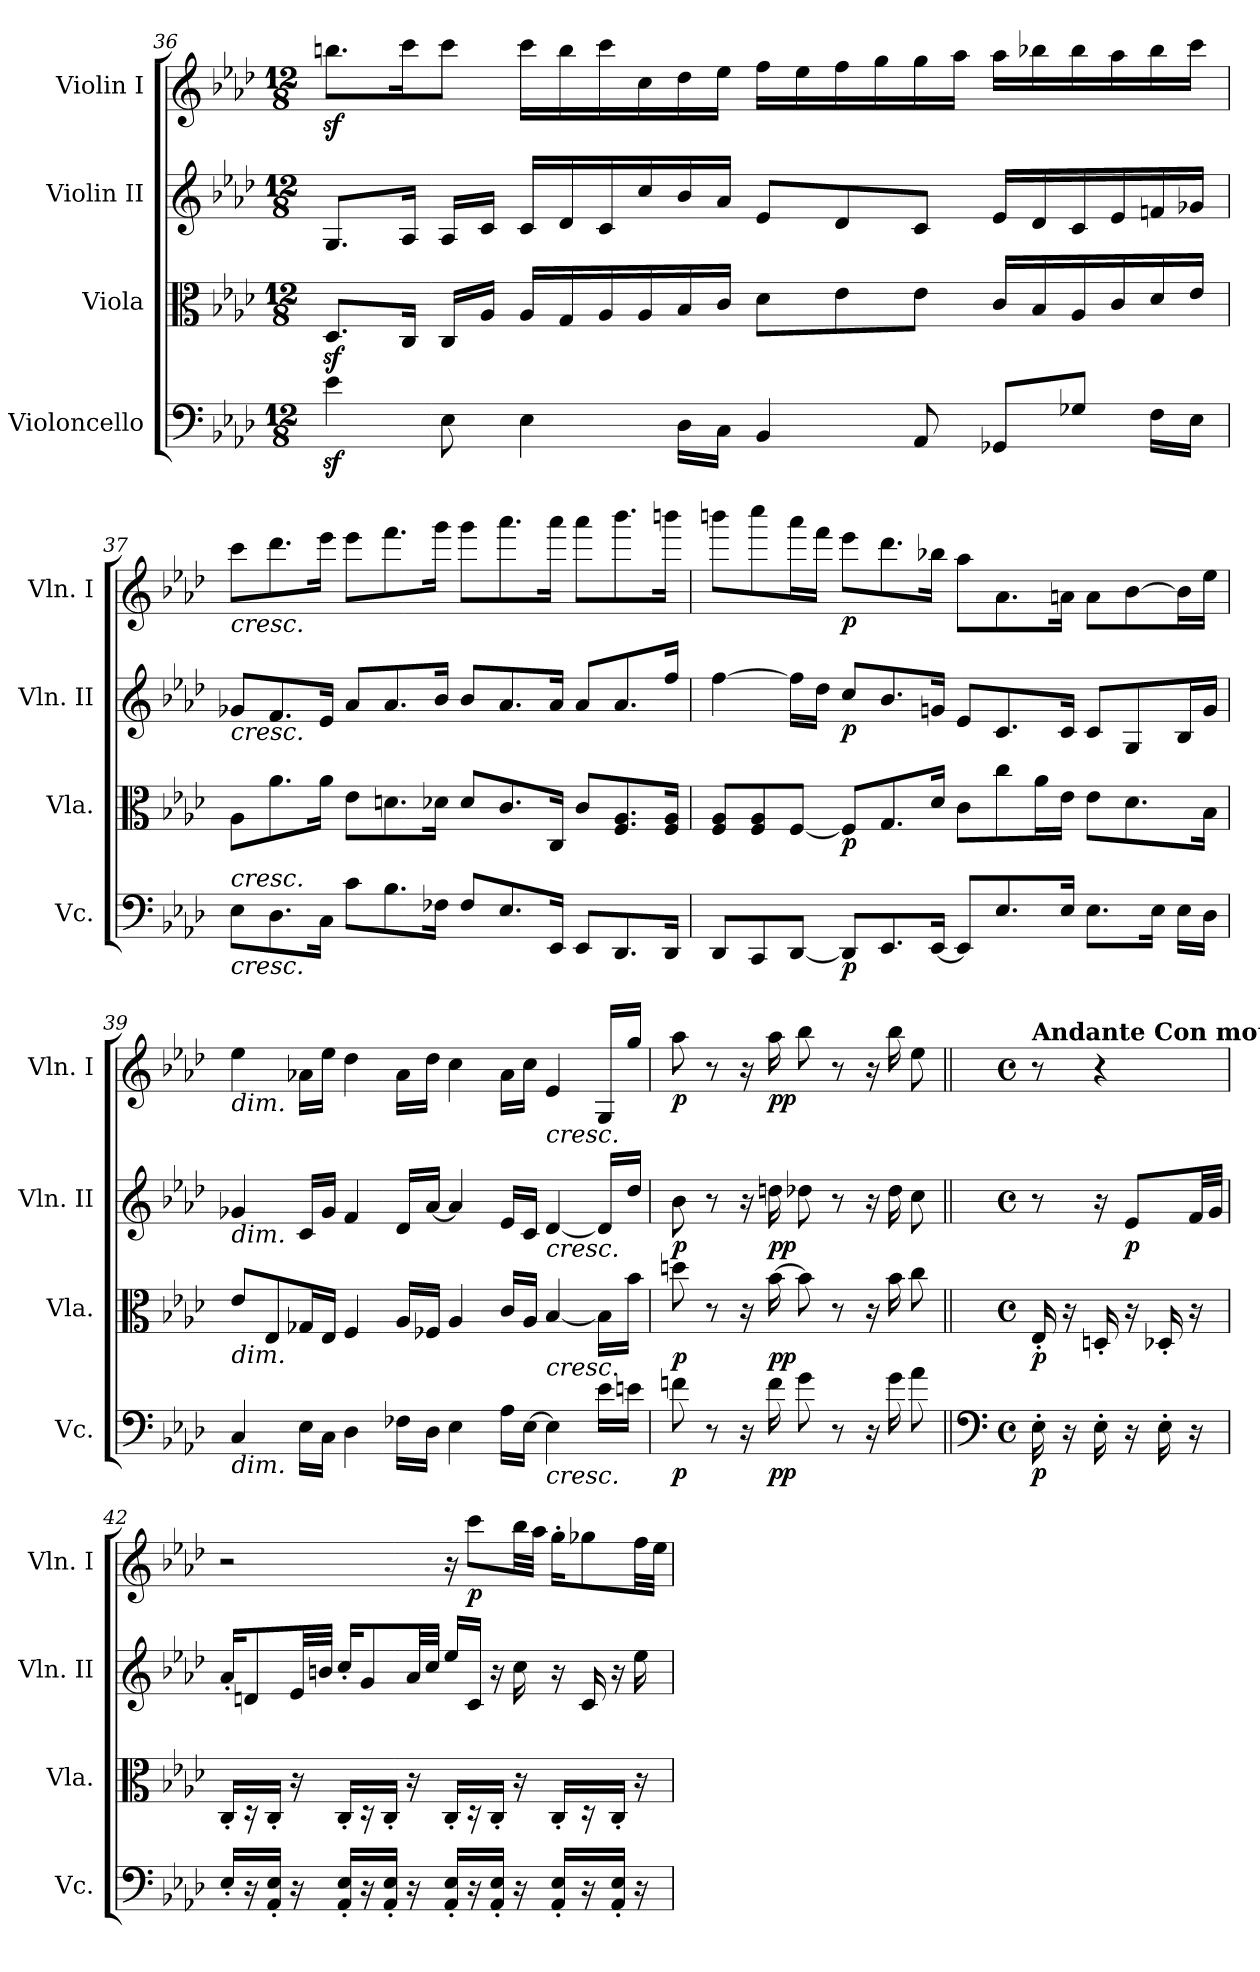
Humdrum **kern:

**kern	**dynam	**kern	**dynam	**kern	**dynam	**kern	**dynam
*part4	*part4	*part3	*part3	*part2	*part2	*part1	*part1
*staff4	*staff4	*staff3	*staff3	*staff2	*staff2	*staff1	*staff1
*I"Violoncello	*	*I"Viola	*	*I"Violin II	*	*I"Violin I	*
*I'Vc.	*	*I'Vla.	*	*I'Vln. II	*	*I'Vln. I	*
!!LO:LB:g=z
*clefF4	*	*clefC3	*	*clefG2	*	*clefG2	*
*k[b-e-a-d-]	*	*k[b-e-a-d-]	*	*k[b-e-a-d-]	*	*k[b-e-a-d-]	*
*A-:	*	*A-:	*	*A-:	*	*A-:	*
*M12/8	*	*M12/8	*	*M12/8	*	*M12/8	*
=36	=36	=36	=36	=36	=36	=36	=36
4e-z<\	.	8.D-z</L	.	8.G/L	.	8.bbnz<\L	.
.	.	16C/Jk	.	16A-/Jk	.	16ccc\K	.
8E-\	.	16C/LL	.	16A-/LL	.	8ccc\J	.
.	.	16A-/JJ	.	16c/JJ	.	.	.
4E-\	.	16A-/LL	.	16c/LL	.	16ccc\LL	.
.	.	16G/	.	16d-/	.	16bb\	.
.	.	16A-/	.	16c/	.	16ccc\	.
.	.	16A-/	.	16cc/	.	16cc\	.
16D-\LL	.	16B-/	.	16b-/	.	16dd-\	.
16C\JJ	.	16c/JJ	.	16a-/JJ	.	16ee-\JJ	.
4BB-/	.	8d-\L	.	8e-/L	.	16ff\LL	.
.	.	.	.	.	.	16ee-\	.
.	.	8e-\	.	8d-/	.	16ff\	.
.	.	.	.	.	.	16gg\	.
8AA-/	.	8e-\J	.	8c/J	.	16gg\	.
.	.	.	.	.	.	16aa-\JJ	.
8GG-X/L	.	16c/LL	.	16e-/LL	.	16aa-\LL	.
.	.	16B-/	.	16d-/	.	16bb-X\	.
8G-X/J	.	16A-/	.	16c/	.	16bb-\	.
.	.	16c/	.	16e-/	.	16aa-\	.
16F\LL	.	16d-/	.	16fn/	.	16bb-\	.
16E-\JJ	.	16e-/JJ	.	16g-X/JJ	.	16ccc\JJ	.
!!LO:PB:g=z
=37	=37	=37	=37	=37	=37	=37	=37
!	!	!	!	!	!	!LO:TX:b:i:t=cresc.	!
!	!	!	!	!LO:TX:b:i:t=cresc.	!	!	!
!LO:TX:b:i:t=cresc.	!	!	!	!	!	!	!
!LO:TX:a:i:t=cresc.	!	!	!	!	!	!	!
8E-\L	.	8A-\L	.	8g-X/L	.	8ccc\L	.
8.D-\	.	8.a-\	.	8.f/	.	8.ddd-\	.
16C\Jk	.	16a-\Jk	.	16e-/Jk	.	16eee-\Jk	.
8c\L	.	8e-\L	.	8a-/L	.	8eee-\L	.
8.B-\	.	8.dn\	.	8.a-/	.	8.fff\	.
16F-X\Jk	.	16d-X\Jk	.	16b-/Jk	.	16ggg\Jk	.
8F-/L	.	8d-/L	.	8b-/L	.	8ggg\L	.
8.E-/	.	8.c/	.	8.a-/	.	8.aaa-\	.
16EE-/Jk	.	16C/Jk	.	16a-/Jk	.	16aaa-\Jk	.
8EE-/L	.	8c/L	.	8a-/L	.	8aaa-\L	.
8.DD-/	.	8.F/ 8.A-/	.	8.a-/	.	8.bbb-\	.
16DD-/Jk	.	16F/ 16A-/Jk	.	16ff/Jk	.	16bbbn\Jk	.
!!LO:LB:g=z
=38	=38	=38	=38	=38	=38	=38	=38
8DD-/L	.	8F/ 8A-/L	.	[4ff\	.	8bbbn\L	.
8CC/	.	8F/ 8A-/	.	.	.	8cccc\	.
[8DD-/J	.	[8F/J	.	16ff\LL]	.	16aaa-\L	.
.	.	.	.	16dd-\JJ	.	16fff\JJ	.
!	!LO:DY:b	!	!LO:DY:b	!	!LO:DY:b	!	!LO:DY:b
8DD-/L]	p	8F/L]	p	8cc/L	p	8eee-\L	p
8.EE-/	.	8.G/	.	8.b-/	.	8.ddd-\	.
[16EE-/Jk	.	16d-/Jk	.	16gn/Jk	.	16bb-X\Jk	.
8EE-/L]	.	8c\L	.	8e-/L	.	8aa-\L	.
8.E-/	.	8cc\	.	8.c/	.	8.a-\	.
.	.	16a-\L	.	.	.	.	.
16E-/Jk	.	16e-\JJ	.	16c/Jk	.	16an\Jk	.
8.E-\L	.	8e-\L	.	8c/L	.	8a\L	.
.	.	8.d-\	.	8G/	.	[8b-\	.
16E-\Jk	.	.	.	.	.	.	.
16E-\LL	.	.	.	16B-/L	.	16b-\L]	.
16D-\JJ	.	16B-\Jk	.	16g/JJ	.	16ee-\JJ	.
=39	=39	=39	=39	=39	=39	=39	=39
!	!	!	!	!	!	!LO:TX:b:i:t=dim.	!
!	!	!	!	!LO:TX:b:i:t=dim.	!	!	!
!	!	!LO:TX:b:i:t=dim.	!	!	!	!	!
!LO:TX:b:i:t=dim.	!	!	!	!	!	!	!
4C/	.	8e-/L	.	4g-X/	.	4ee-\	.
.	.	8E-/	.	.	.	.	.
16E-\LL	.	16G-X/L	.	16c/LL	.	16a-X\LL	.
16C\JJ	.	16E-/JJ	.	16g-/JJ	.	16ee-\JJ	.
4D-\	.	4F/	.	4f/	.	4dd-\	.
16F-X\LL	.	16A-/LL	.	16d-/LL	.	16a-\LL	.
16D-\JJ	.	16F-X/JJ	.	[16a-/JJ	.	16dd-\JJ	.
4E-\	.	4A-/	.	4a-/]	.	4cc\	.
16A-\LL	.	16c/LL	.	16e-/LL	.	16a-\LL	.
[16E-\JJ	.	16A-/JJ	.	16c/JJ	.	16cc\JJ	.
!	!	!	!	!	!	!LO:TX:b:i:t=cresc.	!
!	!	!	!	!LO:TX:b:i:t=cresc.	!	!	!
!	!	!LO:TX:b:i:t=cresc.	!	!	!	!	!
!LO:TX:b:i:t=cresc.	!	!	!	!	!	!	!
4E-\]	.	[4B-/	.	[4d-/	.	4e-/	.
16e-\LL	.	16B-\LL]	.	16d-/LL]	.	16G/LL	.
16en\JJ	.	16b-\JJ	.	16dd-/JJ	.	16gg/JJ	.
!!LO:LB:g=z
=40	=40	=40	=40	=40	=40	=40	=40
!	!LO:DY:b	!	!LO:DY:b	!	!LO:DY:b	!	!LO:DY:b
8fn\	p	8ddn\	p	8b-\	p	8aa-\	p
8r	.	8r	.	8r	.	8r	.
16r	.	16r	.	16r	.	16r	.
!	!LO:DY:b	!	!LO:DY:b	!	!LO:DY:b	!	!LO:DY:b
16f\	pp	[16b-\	pp	16ddn\	pp	16aa-\	pp
8g\	.	8b-\]	.	8dd-X\	.	8bb-\	.
8r	.	8r	.	8r	.	8r	.
16r	.	16r	.	16r	.	16r	.
16g\	.	16b-\	.	16dd-\	.	16bb-\	.
8a-\	.	8cc\	.	8cc\	.	8ee-\	.
=41||	=41||	=41||	=41||	=41||	=41||	=41||	=41||
*clefF4	*	*	*	*	*	*	*
*M4/4	*	*M4/4	*	*M4/4	*	*M4/4	*
*met(c)	*	*met(c)	*	*met(c)	*	*met(c)	*
*	*	*	*	*	*	*MM80	*
!	!	!	!	!	!	!LO:TX:a:B:t=Andante Con moto	!
!	!LO:DY:b	!	!LO:DY:b	!	!	!	!
16E-'\	p	16E-'/	p	8r	.	8r	.
16r	.	16r	.	.	.	.	.
16E-'\	.	16Dn'/	.	16r	.	4r	.
!	!	!	!	!	!LO:DY:b	!	!
16r	.	16r	.	8e-/L	p	.	.
16E-'\	.	16D-X'/	.	.	.	.	.
16r	.	16r	.	32f/LL	.	.	.
.	.	.	.	32g/JJJ	.	.	.
=42	=42	=42	=42	=42	=42	=42	=42
16E-'/LL	.	16C'/LL	.	16a-'/KL	.	2r	.
16r	.	16r	.	8dn/	.	.	.
16AA-/' 16E-/'JJ	.	16C'/JJ	.	.	.	.	.
16r	.	16r	.	32e-/LL	.	.	.
.	.	.	.	32bn/JJJ	.	.	.
16AA-/' 16E-/'LL	.	16C'/LL	.	16cc'/KL	.	.	.
16r	.	16r	.	8g/	.	.	.
16AA-/' 16E-/'JJ	.	16C'/JJ	.	.	.	.	.
16r	.	16r	.	32a-/LL	.	.	.
.	.	.	.	32cc/JJJ	.	.	.
16AA-/' 16E-/'LL	.	16C'/LL	.	16ee-/LL	.	16r	.
!	!	!	!	!	!	!	!LO:DY:b
16r	.	16r	.	16c/JJ	.	8ccc\L	p
16AA-/' 16E-/'JJ	.	16C'/JJ	.	16r	.	.	.
16r	.	16r	.	16cc\	.	32bb-\LL	.
.	.	.	.	.	.	32aa-\JJJ	.
16AA-/' 16E-/'LL	.	16C'/LL	.	16r	.	16gg'\KL	.
16r	.	16r	.	16c/	.	8gg-X\	.
16AA-/' 16E-/'JJ	.	16C'/JJ	.	16r	.	.	.
16r	.	16r	.	16ee-\	.	32ff\LL	.
.	.	.	.	.	.	32ee-\JJJ	.
=	=	=	=	=	=	=	=
*-	*-	*-	*-	*-	*-	*-	*-
